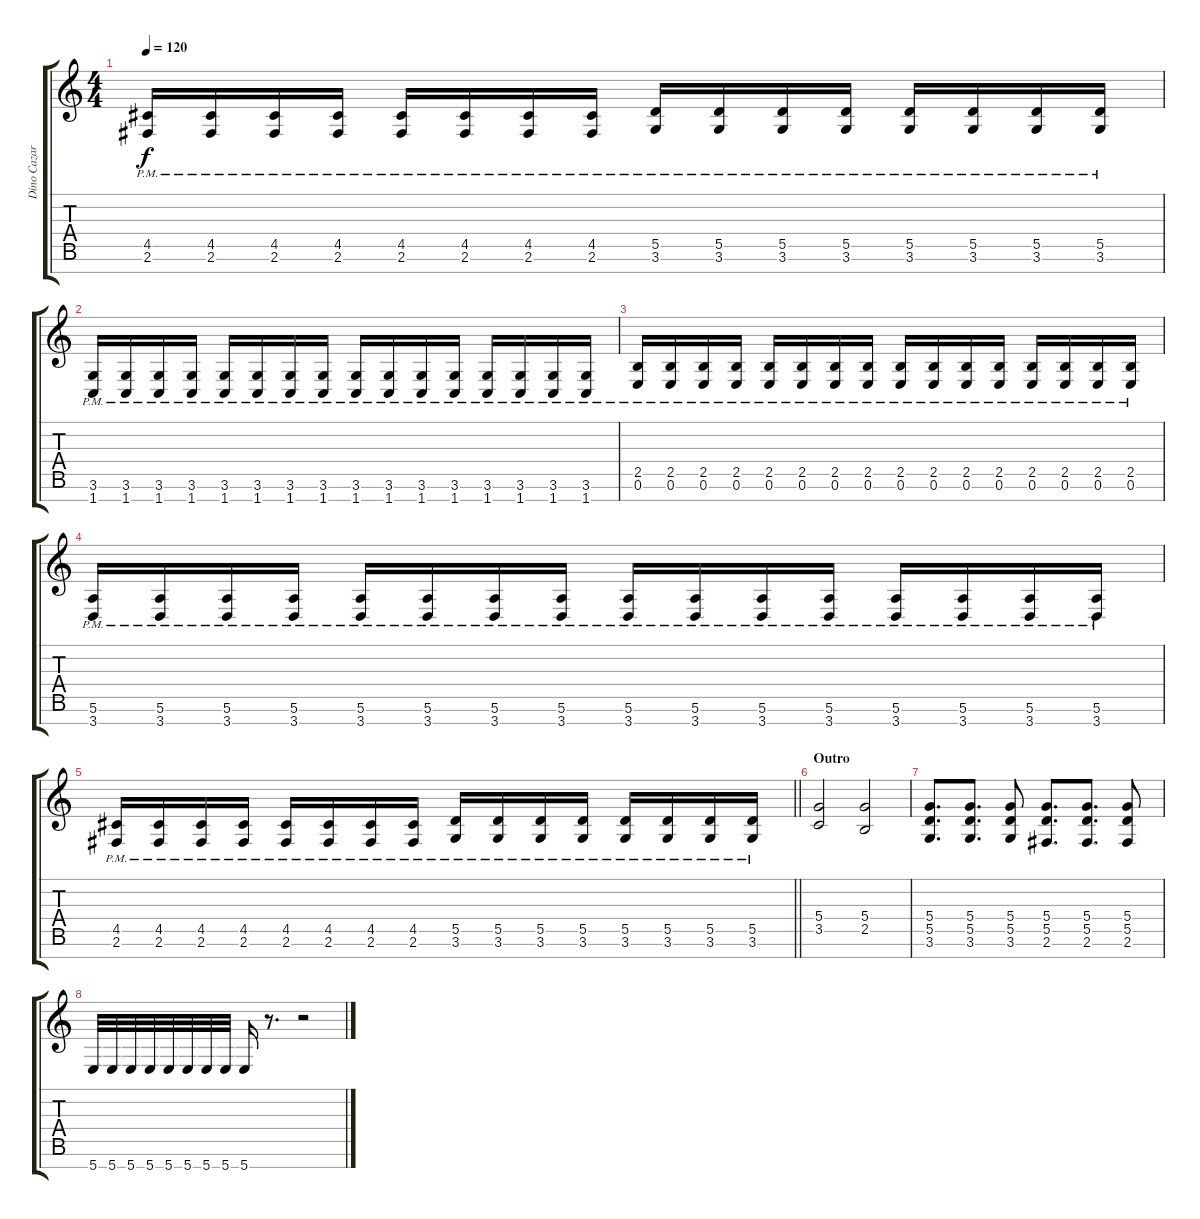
\track ("Dino Cazares" "Dino Cazar") {instrument overdrivenguitar}
\staff {score tabs}
\tuning (E4 B3 G3 D3 A2 E2 B1) {hide}
\ts (4 4)
\tempo 120
\clef g2
\ks c
(4.5 2.6{pm}).16{dy f} (4.5 2.6{pm}).16 (4.5 2.6{pm}).16 (4.5 2.6{pm}).16 (4.5 2.6{pm}).16 (4.5 2.6{pm}).16 (4.5 2.6{pm}).16 (4.5 2.6{pm}).16 (5.5 3.6{pm}).16 (5.5 3.6{pm}).16 (5.5 3.6{pm}).16 (5.5 3.6{pm}).16 (5.5 3.6{pm}).16 (5.5 3.6{pm}).16 (5.5 3.6{pm}).16 (5.5 3.6{pm}).16 |
(3.6{pm} 1.7{pm}).16 (3.6{pm} 1.7{pm}).16 (3.6{pm} 1.7{pm}).16 (3.6{pm} 1.7{pm}).16 (3.6{pm} 1.7{pm}).16 (3.6{pm} 1.7{pm}).16 (3.6{pm} 1.7{pm}).16 (3.6{pm} 1.7{pm}).16 (3.6{pm} 1.7{pm}).16 (3.6{pm} 1.7{pm}).16 (3.6{pm} 1.7{pm}).16 (3.6{pm} 1.7{pm}).16 (3.6{pm} 1.7{pm}).16 (3.6{pm} 1.7{pm}).16 (3.6{pm} 1.7{pm}).16 (3.6{pm} 1.7{pm}).16 |
(2.5{pm} 0.6{pm}).16 (2.5{pm} 0.6{pm}).16 (2.5{pm} 0.6{pm}).16 (2.5{pm} 0.6{pm}).16 (2.5{pm} 0.6{pm}).16 (2.5{pm} 0.6{pm}).16 (2.5{pm} 0.6{pm}).16 (2.5{pm} 0.6{pm}).16 (2.5{pm} 0.6{pm}).16 (2.5{pm} 0.6{pm}).16 (2.5{pm} 0.6{pm}).16 (2.5{pm} 0.6{pm}).16 (2.5{pm} 0.6{pm}).16 (2.5{pm} 0.6{pm}).16 (2.5{pm} 0.6{pm}).16 (2.5{pm} 0.6{pm}).16 |
(5.6{pm} 3.7{pm}).16 (5.6{pm} 3.7{pm}).16 (5.6{pm} 3.7{pm}).16 (5.6{pm} 3.7{pm}).16 (5.6{pm} 3.7{pm}).16 (5.6{pm} 3.7{pm}).16 (5.6{pm} 3.7{pm}).16 (5.6{pm} 3.7{pm}).16 (5.6{pm} 3.7{pm}).16 (5.6{pm} 3.7{pm}).16 (5.6{pm} 3.7{pm}).16 (5.6{pm} 3.7{pm}).16 (5.6{pm} 3.7{pm}).16 (5.6{pm} 3.7{pm}).16 (5.6{pm} 3.7{pm}).16 (5.6{pm} 3.7{pm}).16 |
\barLineRight lightlight
(4.5 2.6{pm}).16 (4.5 2.6{pm}).16 (4.5 2.6{pm}).16 (4.5 2.6{pm}).16 (4.5 2.6{pm}).16 (4.5 2.6{pm}).16 (4.5 2.6{pm}).16 (4.5 2.6{pm}).16 (5.5 3.6{pm}).16 (5.5 3.6{pm}).16 (5.5 3.6{pm}).16 (5.5 3.6{pm}).16 (5.5 3.6{pm}).16 (5.5 3.6{pm}).16 (5.5 3.6{pm}).16 (5.5 3.6{pm}).16 |
\section ("" "Outro")
(5.4 3.5).2 (5.4 2.5).2 |
(5.4 5.5 3.6).8{d} (5.4 5.5 3.6).8{d} (5.4 5.5 3.6).8 (5.4 5.5 2.6).8{d} (5.4 5.5 2.6).8{d} (5.4 5.5 2.6).8 |
5.7.32 5.7.32 5.7.32 5.7.32 5.7.32 5.7.32 5.7.32 5.7.32 5.7.16 r.8{d} r.2
